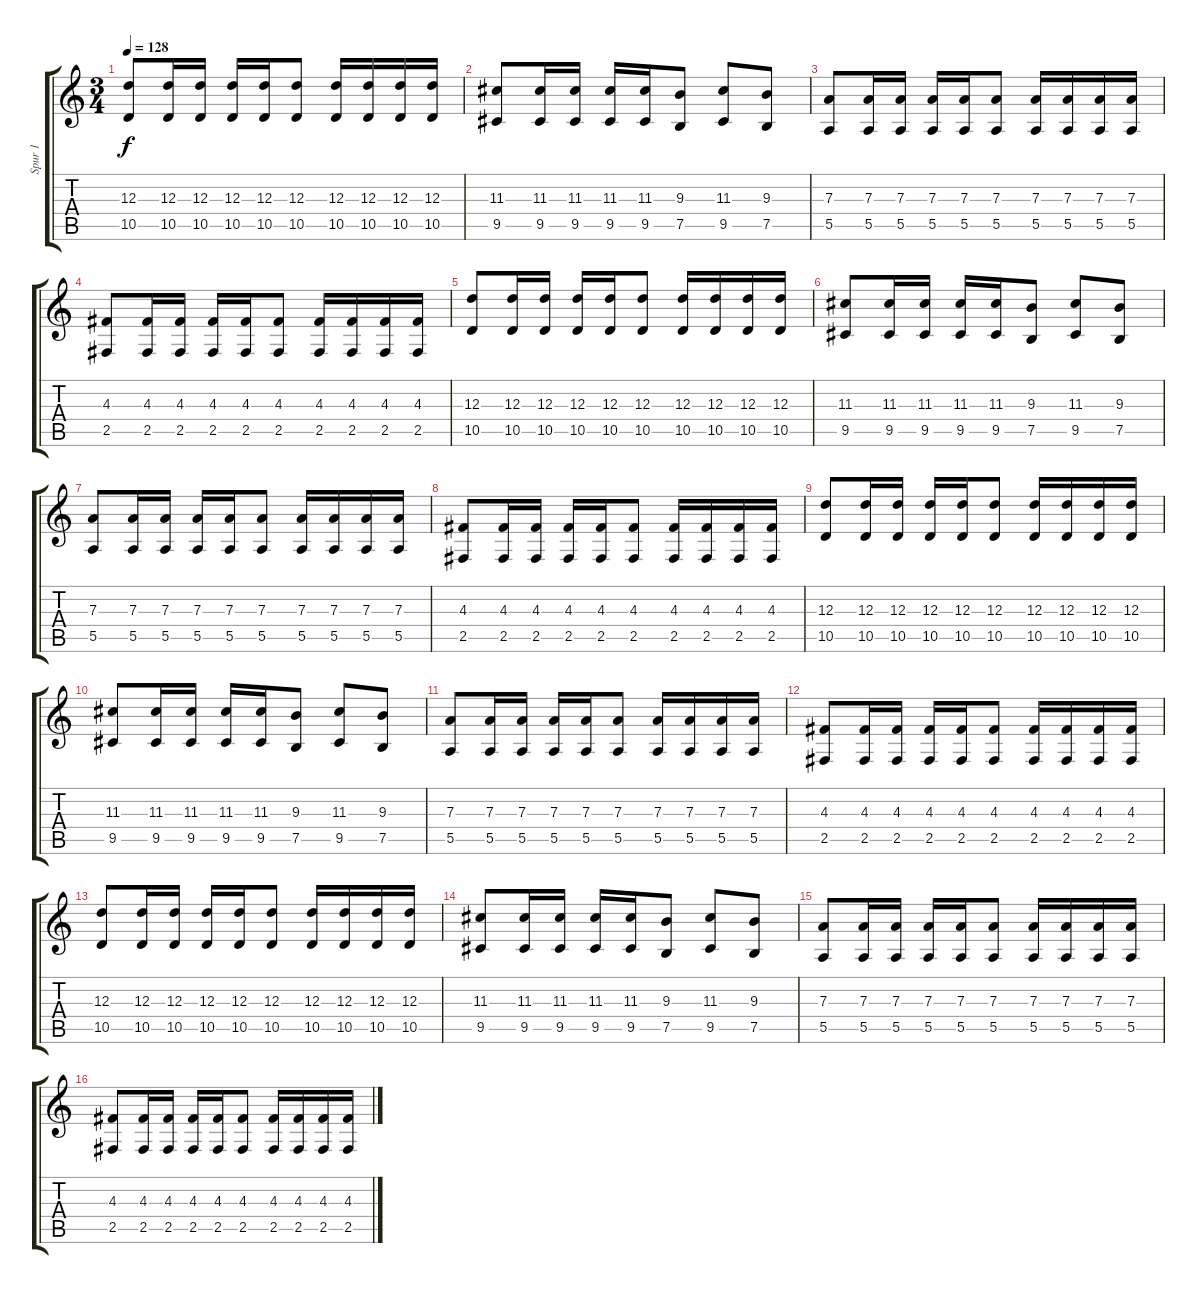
\track ("Spur 1" "Spur 1") {instrument distortionguitar}
\staff {score tabs}
\tuning (B3 Gb3 D3 A2 E2 B1) {hide}
\ts (3 4)
\tempo 128
\clef g2
\ks c
(12.3 10.5).8{dy f} (12.3 10.5).16 (12.3 10.5).16 (12.3 10.5).16 (12.3 10.5).16 (12.3 10.5).8 (12.3 10.5).16 (12.3 10.5).16 (12.3 10.5).16 (12.3 10.5).16 |
(11.3 9.5).8 (11.3 9.5).16 (11.3 9.5).16 (11.3 9.5).16 (11.3 9.5).16 (9.3 7.5).8 (11.3 9.5).8 (9.3 7.5).8 |
(7.3 5.5).8 (7.3 5.5).16 (7.3 5.5).16 (7.3 5.5).16 (7.3 5.5).16 (7.3 5.5).8 (7.3 5.5).16 (7.3 5.5).16 (7.3 5.5).16 (7.3 5.5).16 |
(4.3 2.5).8 (4.3 2.5).16 (4.3 2.5).16 (4.3 2.5).16 (4.3 2.5).16 (4.3 2.5).8 (4.3 2.5).16 (4.3 2.5).16 (4.3 2.5).16 (4.3 2.5).16 |
(12.3 10.5).8 (12.3 10.5).16 (12.3 10.5).16 (12.3 10.5).16 (12.3 10.5).16 (12.3 10.5).8 (12.3 10.5).16 (12.3 10.5).16 (12.3 10.5).16 (12.3 10.5).16 |
(11.3 9.5).8 (11.3 9.5).16 (11.3 9.5).16 (11.3 9.5).16 (11.3 9.5).16 (9.3 7.5).8 (11.3 9.5).8 (9.3 7.5).8 |
(7.3 5.5).8 (7.3 5.5).16 (7.3 5.5).16 (7.3 5.5).16 (7.3 5.5).16 (7.3 5.5).8 (7.3 5.5).16 (7.3 5.5).16 (7.3 5.5).16 (7.3 5.5).16 |
(4.3 2.5).8 (4.3 2.5).16 (4.3 2.5).16 (4.3 2.5).16 (4.3 2.5).16 (4.3 2.5).8 (4.3 2.5).16 (4.3 2.5).16 (4.3 2.5).16 (4.3 2.5).16 |
(12.3 10.5).8 (12.3 10.5).16 (12.3 10.5).16 (12.3 10.5).16 (12.3 10.5).16 (12.3 10.5).8 (12.3 10.5).16 (12.3 10.5).16 (12.3 10.5).16 (12.3 10.5).16 |
(11.3 9.5).8 (11.3 9.5).16 (11.3 9.5).16 (11.3 9.5).16 (11.3 9.5).16 (9.3 7.5).8 (11.3 9.5).8 (9.3 7.5).8 |
(7.3 5.5).8 (7.3 5.5).16 (7.3 5.5).16 (7.3 5.5).16 (7.3 5.5).16 (7.3 5.5).8 (7.3 5.5).16 (7.3 5.5).16 (7.3 5.5).16 (7.3 5.5).16 |
(4.3 2.5).8 (4.3 2.5).16 (4.3 2.5).16 (4.3 2.5).16 (4.3 2.5).16 (4.3 2.5).8 (4.3 2.5).16 (4.3 2.5).16 (4.3 2.5).16 (4.3 2.5).16 |
(12.3 10.5).8 (12.3 10.5).16 (12.3 10.5).16 (12.3 10.5).16 (12.3 10.5).16 (12.3 10.5).8 (12.3 10.5).16 (12.3 10.5).16 (12.3 10.5).16 (12.3 10.5).16 |
(11.3 9.5).8 (11.3 9.5).16 (11.3 9.5).16 (11.3 9.5).16 (11.3 9.5).16 (9.3 7.5).8 (11.3 9.5).8 (9.3 7.5).8 |
(7.3 5.5).8 (7.3 5.5).16 (7.3 5.5).16 (7.3 5.5).16 (7.3 5.5).16 (7.3 5.5).8 (7.3 5.5).16 (7.3 5.5).16 (7.3 5.5).16 (7.3 5.5).16 |
(4.3 2.5).8 (4.3 2.5).16 (4.3 2.5).16 (4.3 2.5).16 (4.3 2.5).16 (4.3 2.5).8 (4.3 2.5).16 (4.3 2.5).16 (4.3 2.5).16 (4.3 2.5).16
